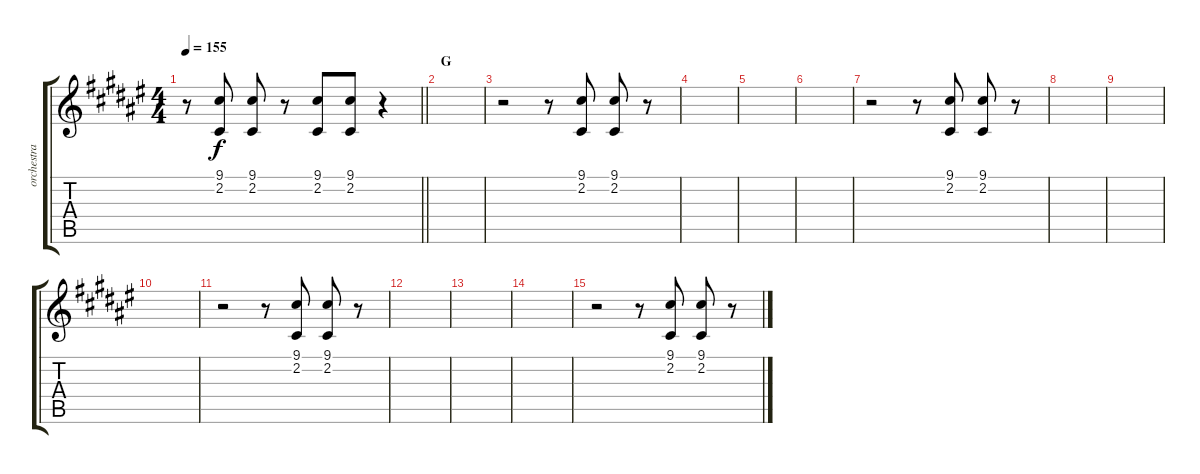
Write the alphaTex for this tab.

\track ("orchestra hit" "orchestra ") {instrument orchestrahit}
\staff {score tabs}
\tuning (E4 B3 G3 D3 A2 E2) {hide}
\ts (4 4)
\tempo 155
\clef g2
\barLineRight lightlight
\ks f#
r.8{dy f} (9.1 2.2).8 (9.1 2.2).8 r.8 (9.1 2.2).8 (9.1 2.2).8 r.4 |
\section ("" "G")
|
r.2 r.8 (9.1 2.2).8 (9.1 2.2).8 r.8 |
|
|
|
r.2 r.8 (9.1 2.2).8 (9.1 2.2).8 r.8 |
|
|
|
r.2 r.8 (9.1 2.2).8 (9.1 2.2).8 r.8 |
|
|
|
r.2 r.8 (9.1 2.2).8 (9.1 2.2).8 r.8
